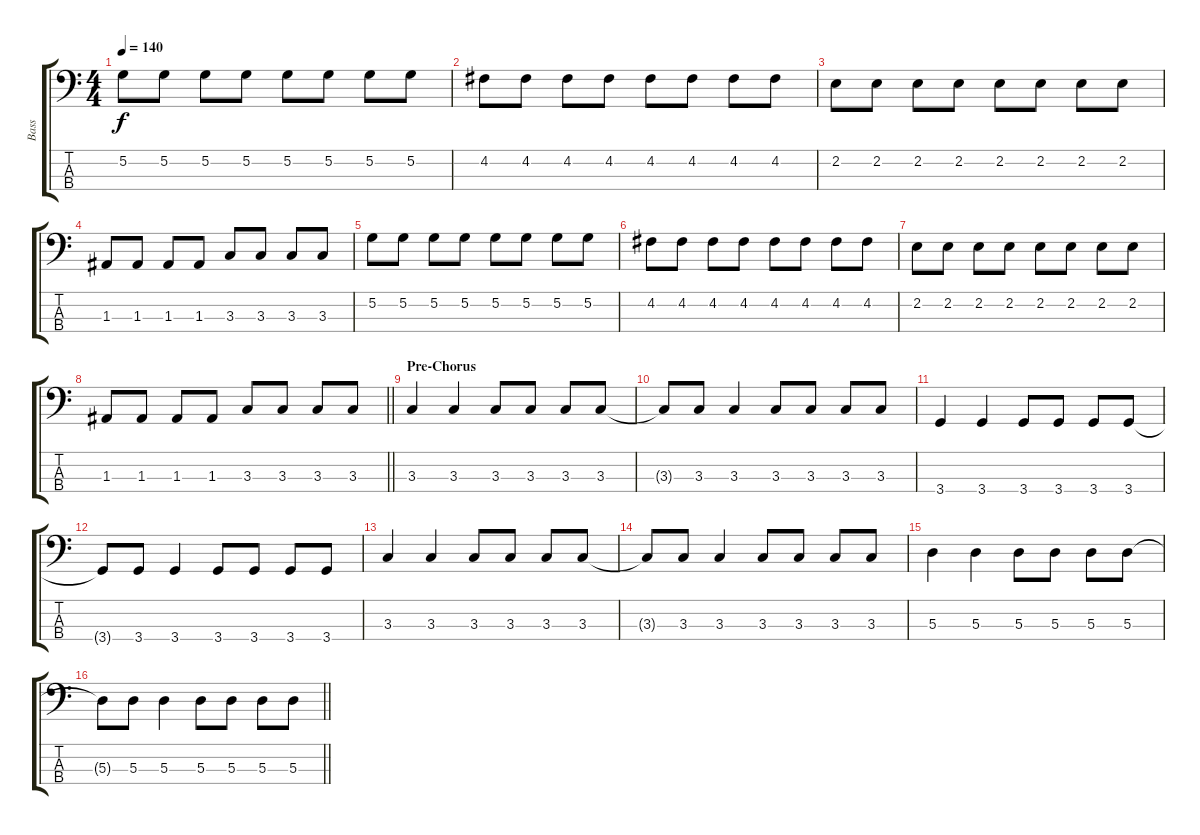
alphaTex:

\track ("Bass" "Bass") {instrument electricbassfinger}
\staff {score tabs}
\tuning (G2 D2 A1 E1) {hide}
\ts (4 4)
\tempo 140
\clef f4
\ks c
5.2.8{dy f} 5.2.8 5.2.8 5.2.8 5.2.8 5.2.8 5.2.8 5.2.8 |
4.2.8 4.2.8 4.2.8 4.2.8 4.2.8 4.2.8 4.2.8 4.2.8 |
2.2.8 2.2.8 2.2.8 2.2.8 2.2.8 2.2.8 2.2.8 2.2.8 |
1.3.8 1.3.8 1.3.8 1.3.8 3.3.8 3.3.8 3.3.8 3.3.8 |
5.2.8 5.2.8 5.2.8 5.2.8 5.2.8 5.2.8 5.2.8 5.2.8 |
4.2.8 4.2.8 4.2.8 4.2.8 4.2.8 4.2.8 4.2.8 4.2.8 |
2.2.8 2.2.8 2.2.8 2.2.8 2.2.8 2.2.8 2.2.8 2.2.8 |
\barLineRight lightlight
1.3.8 1.3.8 1.3.8 1.3.8 3.3.8 3.3.8 3.3.8 3.3.8 |
\section ("" "Pre-Chorus")
3.3.4 3.3.4 3.3.8 3.3.8 3.3.8 3.3.8 |
3.3{t}.8 3.3.8 3.3.4 3.3.8 3.3.8 3.3.8 3.3.8 |
3.4.4 3.4.4 3.4.8 3.4.8 3.4.8 3.4.8 |
3.4{t}.8 3.4.8 3.4.4 3.4.8 3.4.8 3.4.8 3.4.8 |
3.3.4 3.3.4 3.3.8 3.3.8 3.3.8 3.3.8 |
3.3{t}.8 3.3.8 3.3.4 3.3.8 3.3.8 3.3.8 3.3.8 |
5.3.4 5.3.4 5.3.8 5.3.8 5.3.8 5.3.8 |
\barLineRight lightlight
5.3{t}.8 5.3.8 5.3.4 5.3.8 5.3.8 5.3.8 5.3.8
